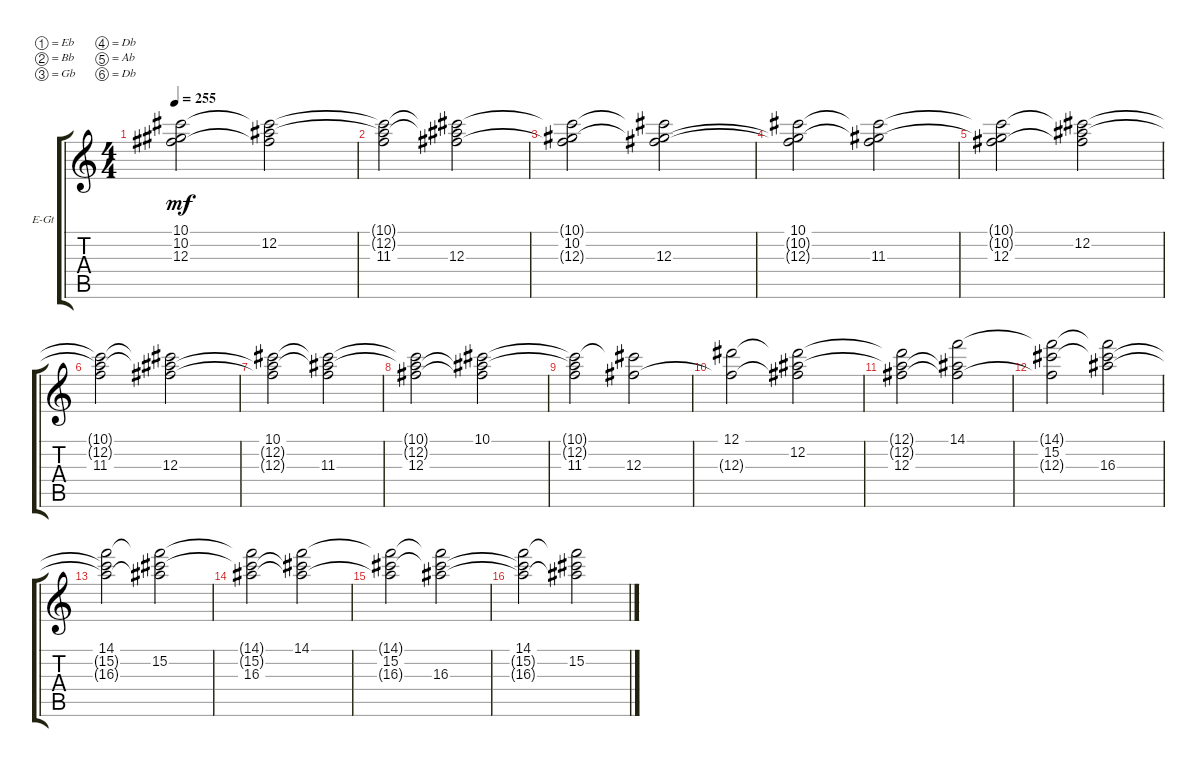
\bracketExtendMode groupsimilarinstruments
\firstSystemTrackNameOrientation horizontal
\otherSystemsTrackNameOrientation horizontal
\track ("Guitar One" "E-Gt") {instrument electricguitarclean}
\staff {score tabs}
\tuning (Eb4 Bb3 Gb3 Db3 Ab2 Db2)
\ts (4 4)
\tempo 255
\clef g2
\ks c
(12.3 10.1{t} 10.2{t}).2{dy mf} (12.2 10.1{t} 12.3{t}).2 |
(11.3 10.1{t} 12.2{t}).2 (12.3 10.1{t} 12.2{t}).2 |
(10.2 10.1{t} 12.3{t}).2 (12.3 10.1{t} 10.2{t}).2 |
(10.1 10.2{t} 12.3{t}).2 (11.3 10.1{t} 10.2{t}).2 |
(12.3 10.1{t} 10.2{t}).2 (12.2 10.1{t} 12.3{t}).2 |
(11.3 10.1{t} 12.2{t}).2 (12.3 10.1{t} 12.2{t}).2 |
(10.1 12.2{t} 12.3{t}).2 (11.3 10.1{t} 12.2{t}).2 |
(12.3 10.1{t} 12.2{t}).2 (10.1 12.3{t} 12.2{t}).2 |
(10.1{t} 11.3 12.2{t}).2 (12.3 10.1{t}).2 |
(12.1 12.3{t}).2 (12.2 12.1{t} 12.3{t}).2 |
(12.3 12.1{t} 12.2{t}).2 (14.1 12.2{t} 12.3{t}).2 |
(15.2 14.1{t} 12.3{t}).2 (16.3 14.1{t} 15.2{t}).2 |
(14.1 15.2{t} 16.3{t}).2 (15.2 14.1{t} 16.3{t}).2 |
(16.3 14.1{t} 15.2{t}).2 (14.1 15.2{t} 16.3{t}).2 |
(15.2 14.1{t} 16.3{t}).2 (16.3 14.1{t} 15.2{t}).2 |
(14.1 15.2{t} 16.3{t}).2 (15.2 14.1{t} 16.3{t}).2
